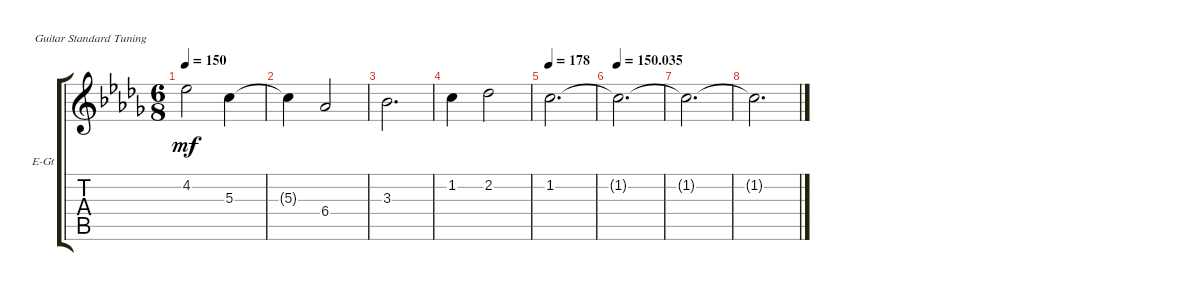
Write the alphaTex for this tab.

\defaultSystemsLayout 4
\bracketExtendMode groupsimilarinstruments
\firstSystemTrackNameOrientation horizontal
\otherSystemsTrackNameOrientation horizontal
\track ("Art's Voice" "E-Gt") {instrument electricguitarclean}
\staff {score tabs}
\tuning (E4 B3 G3 D3 A2 E2)
\ts (6 8)
\tempo 150
\clef g2
\scale
0.333333
\ks db
4.2.2{dy mf} 5.3.4 |
\scale
0.333333 5.3{t}.4 6.4.2 |
\scale
0.333333 3.3.2{d} |
\scale
0.333333 1.2.4 2.2.2 |
\tempo 178
\scale
0.333333 1.2.2{d} |
\tempo
150.035
\scale
0.333333 1.2{t}.2{d} |
\scale
0.333333 1.2{t}.2{d} |
\scale
0.333333 1.2{t}.2{d} |
\scale
0.333333
